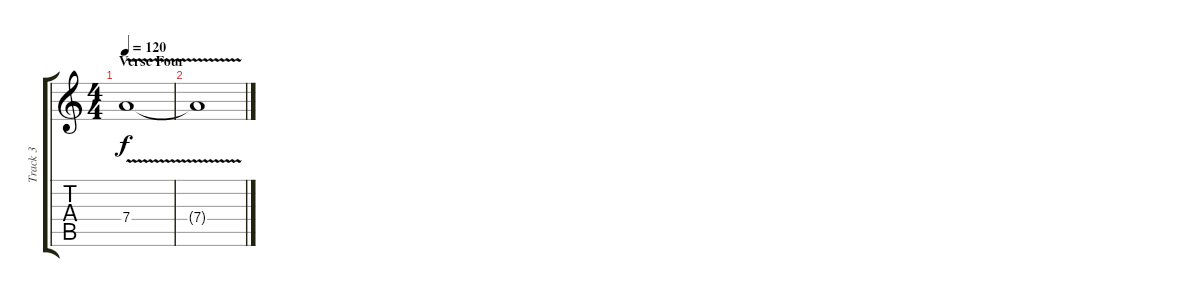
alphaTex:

\track ("Track 3" "Track 3") {instrument electricguitarclean}
\staff {score tabs}
\tuning (E4 B3 G3 D3 A2 E2) {hide}
\ts (4 4)
\section ("" "Verse Four")
\tempo 120
\clef g2
\ks c
7.4{v}.1{dy f} |
7.4{t}.1
